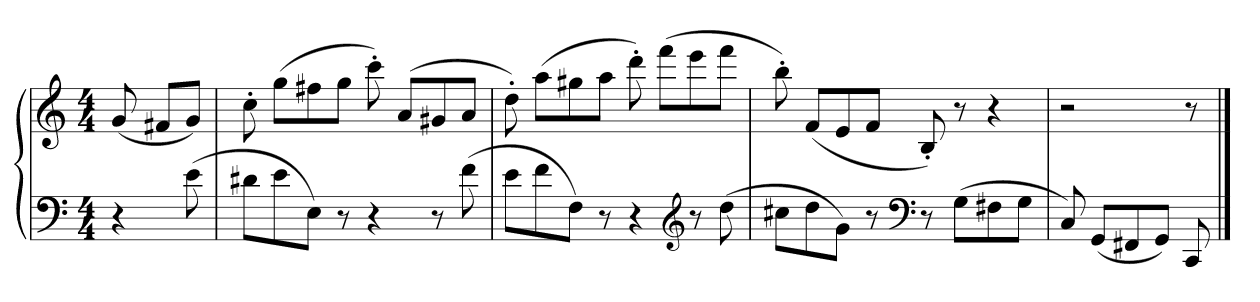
**kern	**kern
*part1	*part1
*staff2	*staff1
*clefF4	*clefG2
*k[]	*k[]
*C:	*C:
*M4/4	*M4/4
=	=
4r	(8g
.	8f#XL
(8e	8gJ)
=188	=188
8d#XL	8cc'
8e	(8ggL
8EJ)	8ff#X
8r	8ggJ
4r	8ccc')
.	(8aL
8r	8g#X
(8f	8aJ
=189	=189
8eL	8dd')
8f	(8aaL
8FJ)	8gg#X
8r	8aaJ
4r	8ddd')
.	(8fffL
*clefG2	*
8r	8eee
(8dd	8fffJ
=190	=190
8cc#XL	8bb')
8dd	(8fL
8gJ)	8e
8r	8fJ
*clefF4	*
8r	8B')
(8GL	8r
8F#X	4r
8GJ	.
=191	=191
8C)	2r
(8GGL	.
8FF#X	.
8GGJ)	.
8CC	8r
==	==
*-	*-
